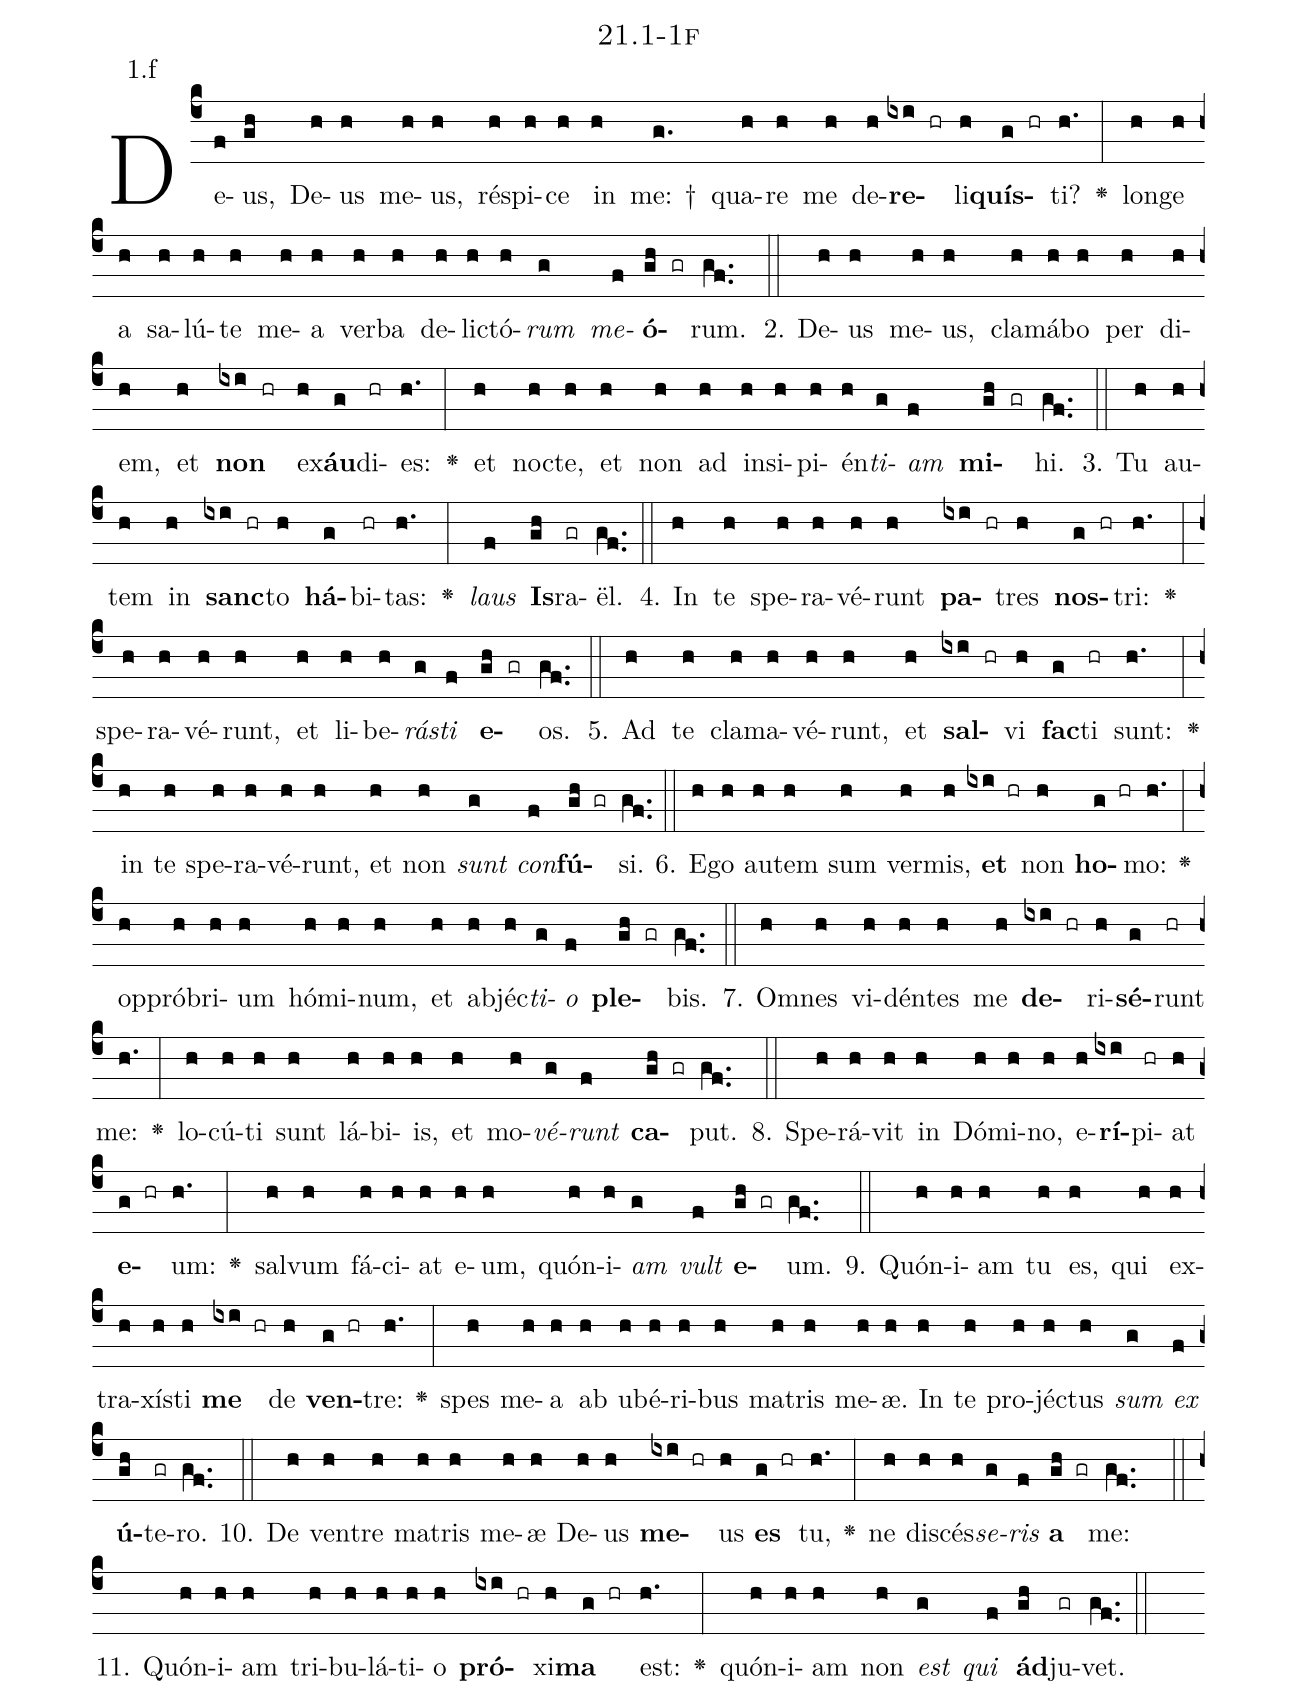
name: 21.1-1f;
annotation: 1.f;
%%
(c4)De(f)us,(gh) De(h)us(h) me(h)us,(h) ré(h)spi(h)ce(h) in(h) me: †(g.) qua(h)re(h) me(h) de(h)<b>re</b>(ixi hr)li(h)<b>quís</b>(g hr)ti?(h.) <v>\greheightstar</v>(:) lon(h)ge(h) a(h) sa(h)lú(h)te(h) me(h)a(h) ver(h)ba(h) de(h)lic(h)tó(h)<i>rum</i>(g) <i>me</i>(f)<b>ó</b>(gh gr)rum.(gf..) (::)
2. De(h)us(h) me(h)us,(h) cla(h)má(h)bo(h) per(h) di(h)em,(h) et(h) <b>non</b>(ixi hr) ex(h)<b>áu</b>(g)di(hr)es:(h.) <v>\greheightstar</v>(:) et(h) noc(h)te,(h) et(h) non(h) ad(h) in(h)si(h)pi(h)én(h)<i>ti</i>(g)<i>am</i>(f) <b>mi</b>(gh gr)hi.(gf..) (::)
3. Tu(h) au(h)tem(h) in(h) <b>sanc</b>(ixi hr)to(h) <b>há</b>(g)bi(hr)tas:(h.) <v>\greheightstar</v>(:) <i>laus</i>(f) <b>Is</b>(gh)ra(gr)ël.(gf..) (::)
4. In(h) te(h) spe(h)ra(h)vé(h)runt(h) <b>pa</b>(ixi hr)tres(h) <b>nos</b>(g hr)tri:(h.) <v>\greheightstar</v>(:) spe(h)ra(h)vé(h)runt,(h) et(h) li(h)be(h)<i>rás</i>(g)<i>ti</i>(f) <b>e</b>(gh gr)os.(gf..) (::)
5. Ad(h) te(h) cla(h)ma(h)vé(h)runt,(h) et(h) <b>sal</b>(ixi hr)vi(h) <b>fac</b>(g)ti(hr) sunt:(h.) <v>\greheightstar</v>(:) in(h) te(h) spe(h)ra(h)vé(h)runt,(h) et(h) non(h) <i>sunt</i>(g) <i>con</i>(f)<b>fú</b>(gh gr)si.(gf..) (::)
6. E(h)go(h) au(h)tem(h) sum(h) ver(h)mis,(h) <b>et</b>(ixi hr) non(h) <b>ho</b>(g hr)mo:(h.) <v>\greheightstar</v>(:) op(h)pró(h)bri(h)um(h) hó(h)mi(h)num,(h) et(h) ab(h)jéc(h)<i>ti</i>(g)<i>o</i>(f) <b>ple</b>(gh gr)bis.(gf..) (::)
7. Om(h)nes(h) vi(h)dén(h)tes(h) me(h) <b>de</b>(ixi hr)ri(h)<b>sé</b>(g)runt(hr) me:(h.) <v>\greheightstar</v>(:) lo(h)cú(h)ti(h) sunt(h) lá(h)bi(h)is,(h) et(h) mo(h)<i>vé</i>(g)<i>runt</i>(f) <b>ca</b>(gh gr)put.(gf..) (::)
8. Spe(h)rá(h)vit(h) in(h) Dó(h)mi(h)no,(h) e(h)<b>rí</b>(ixi)pi(hr)at(h) <b>e</b>(g hr)um:(h.) <v>\greheightstar</v>(:) sal(h)vum(h) fá(h)ci(h)at(h) e(h)um,(h) quón(h)i(h)<i>am</i>(g) <i>vult</i>(f) <b>e</b>(gh gr)um.(gf..) (::)
9. Quón(h)i(h)am(h) tu(h) es,(h) qui(h) ex(h)tra(h)xís(h)ti(h) <b>me</b>(ixi hr) de(h) <b>ven</b>(g hr)tre:(h.) <v>\greheightstar</v>(:) spes(h) me(h)a(h) ab(h) u(h)bé(h)ri(h)bus(h) ma(h)tris(h) me(h)æ.(h) In(h) te(h) pro(h)jéc(h)tus(h) <i>sum</i>(g) <i>ex</i>(f) <b>ú</b>(gh)te(gr)ro.(gf..) (::)
10. De(h) ven(h)tre(h) ma(h)tris(h) me(h)æ(h) De(h)us(h) <b>me</b>(ixi hr)us(h) <b>es</b>(g hr) tu,(h.) <v>\greheightstar</v>(:) ne(h) di(h)scés(h)<i>se</i>(g)<i>ris</i>(f) <b>a</b>(gh gr) me:(gf..) (::)
11. Quón(h)i(h)am(h) tri(h)bu(h)lá(h)ti(h)o(h) <b>pró</b>(ixi hr)xi(h)<b>ma</b>(g hr) est:(h.) <v>\greheightstar</v>(:) quón(h)i(h)am(h) non(h) <i>est</i>(g) <i>qui</i>(f) <b>ád</b>(gh)ju(gr)vet.(gf..) (::)
